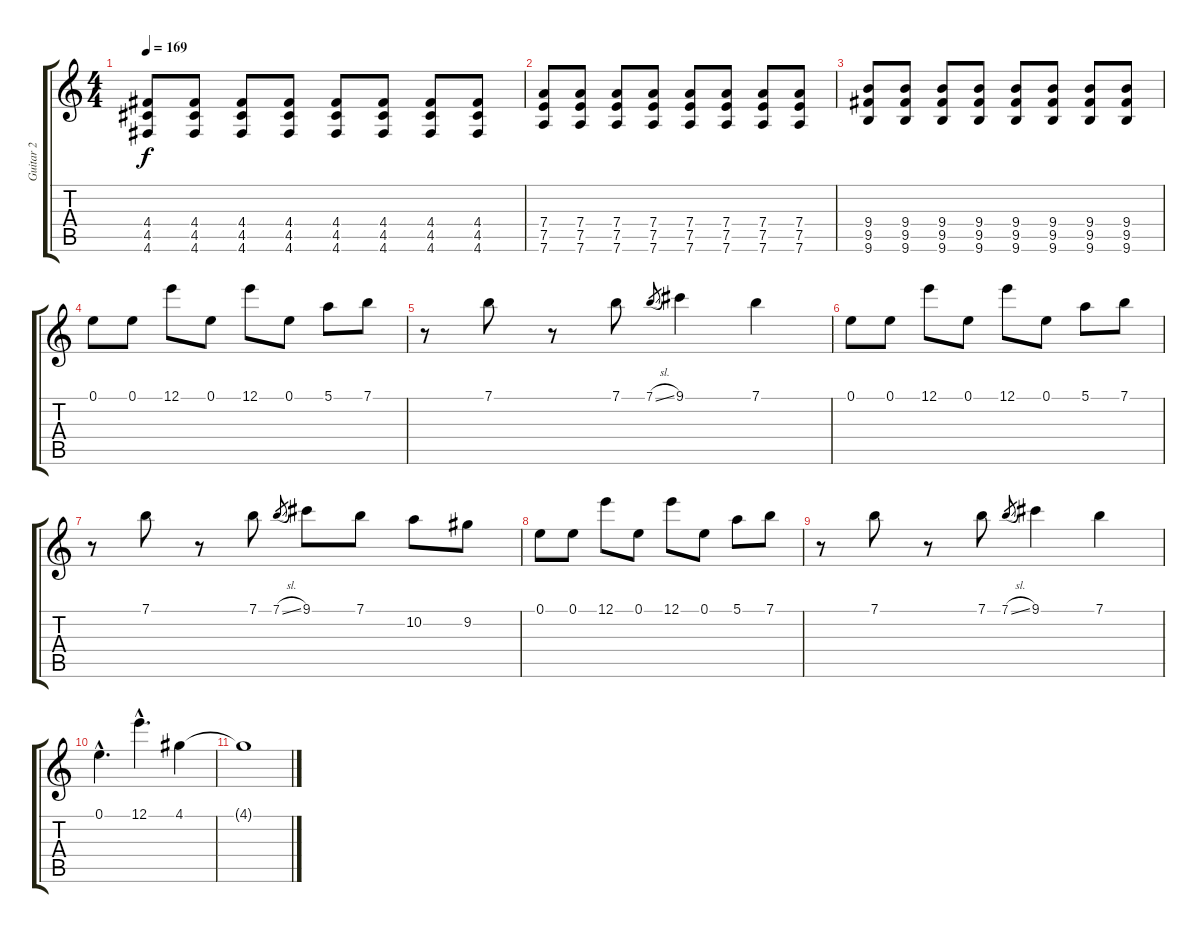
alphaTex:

\track ("Guitar 2" "Guitar 2") {instrument overdrivenguitar}
\staff {score tabs}
\tuning (E4 B3 G3 D3 A2 D2) {hide}
\ts (4 4)
\tempo 169
\clef g2
\ks c
(4.4 4.5 4.6).8{dy f} (4.4 4.5 4.6).8 (4.4 4.5 4.6).8 (4.4 4.5 4.6).8 (4.4 4.5 4.6).8 (4.4 4.5 4.6).8 (4.4 4.5 4.6).8 (4.4 4.5 4.6).8 |
(7.4 7.5 7.6).8 (7.4 7.5 7.6).8 (7.4 7.5 7.6).8 (7.4 7.5 7.6).8 (7.4 7.5 7.6).8 (7.4 7.5 7.6).8 (7.4 7.5 7.6).8 (7.4 7.5 7.6).8 |
(9.4 9.5 9.6).8 (9.4 9.5 9.6).8 (9.4 9.5 9.6).8 (9.4 9.5 9.6).8 (9.4 9.5 9.6).8 (9.4 9.5 9.6).8 (9.4 9.5 9.6).8 (9.4 9.5 9.6).8 |
0.1.8 0.1.8 12.1.8 0.1.8 12.1.8 0.1.8 5.1.8 7.1.8 |
r.8 7.1.8 r.8 7.1.8 7.1{sl}.8{gr} 9.1.4 7.1.4 |
0.1.8 0.1.8 12.1.8 0.1.8 12.1.8 0.1.8 5.1.8 7.1.8 |
r.8 7.1.8 r.8 7.1.8 7.1{sl}.8{gr} 9.1.8 7.1.8 10.2.8 9.2.8 |
0.1.8 0.1.8 12.1.8 0.1.8 12.1.8 0.1.8 5.1.8 7.1.8 |
r.8 7.1.8 r.8 7.1.8 7.1{sl}.8{gr} 9.1.4 7.1.4 |
0.1{hac}.4{d} 12.1{hac}.4{d} 4.1.4 |
4.1{t}.1
